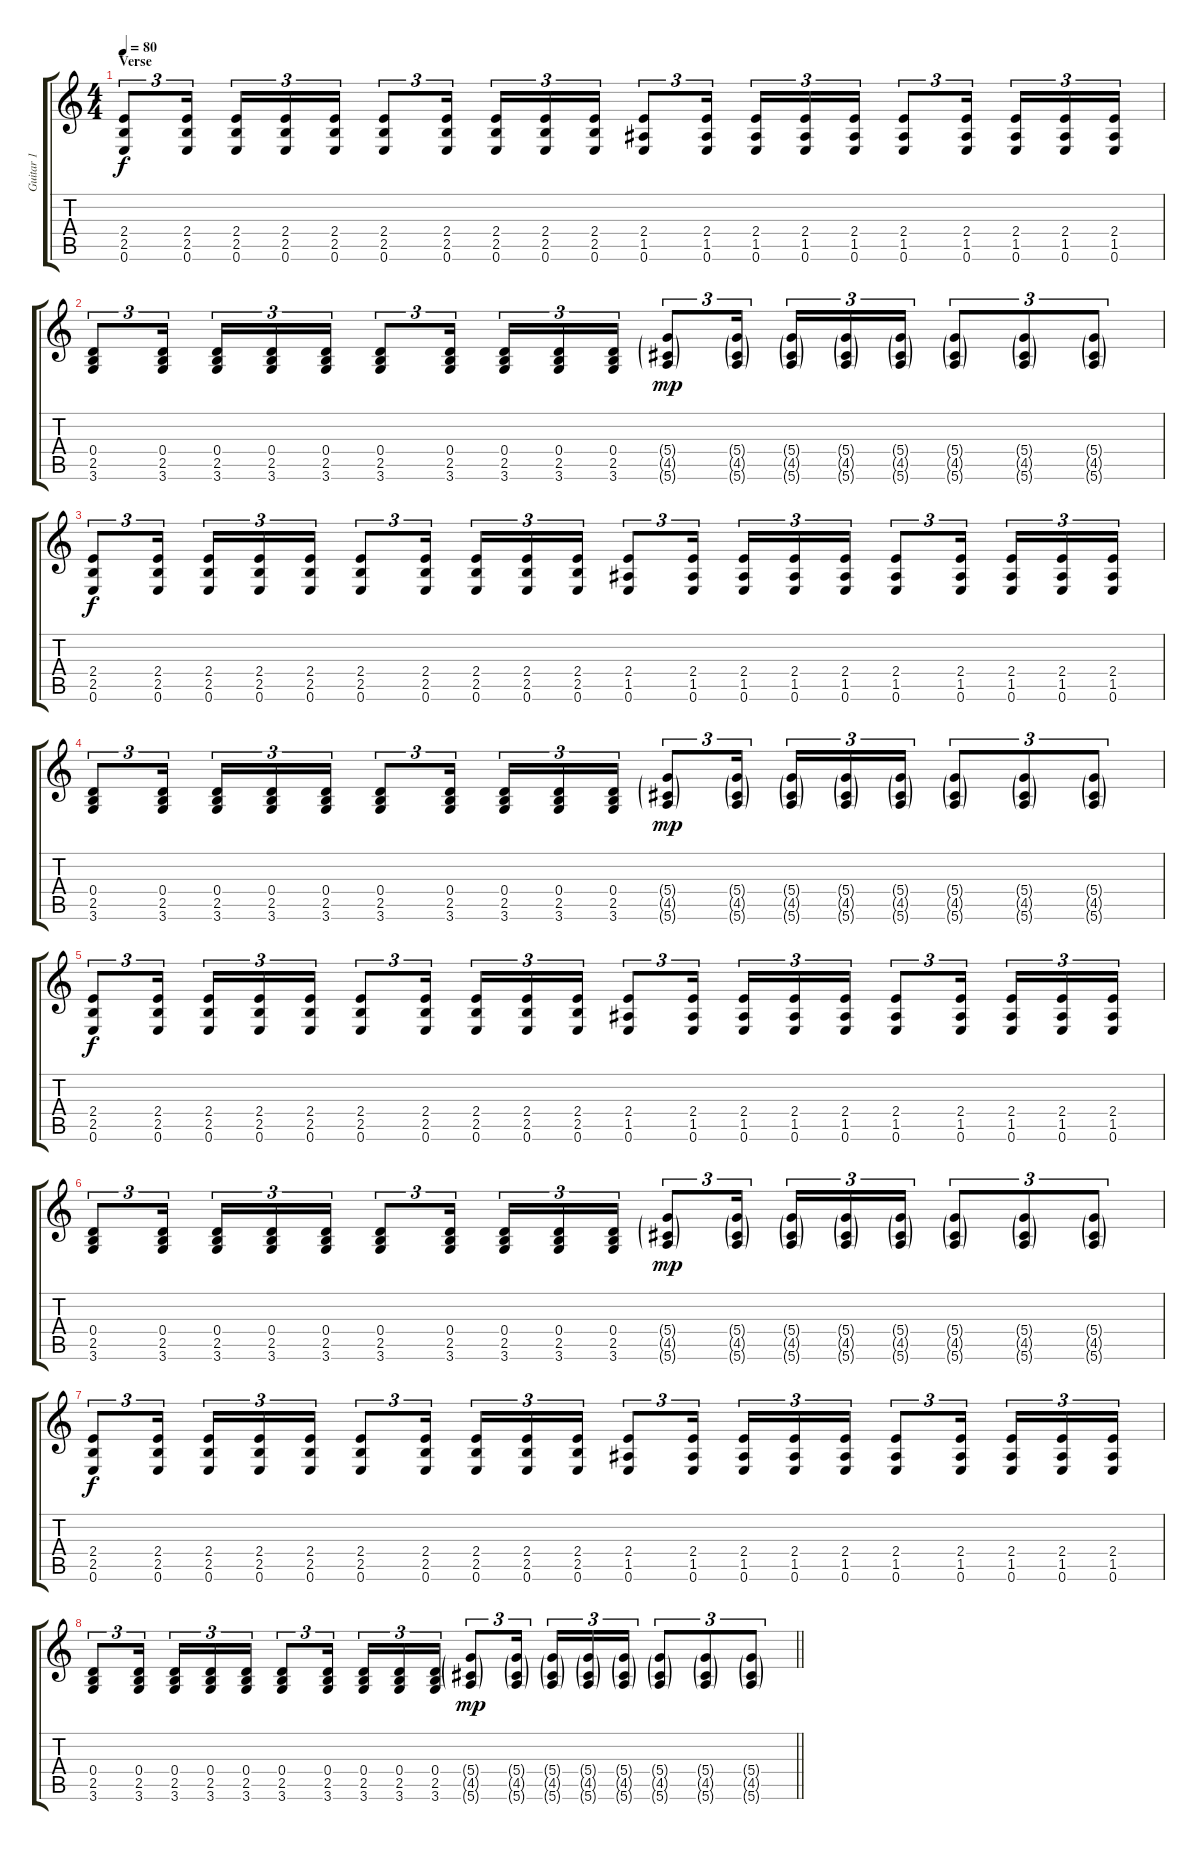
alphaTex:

\track ("Guitar 1" "Guitar 1") {instrument distortionguitar}
\staff {score tabs}
\tuning (E4 B3 G3 D3 A2 E2) {hide}
\ts (4 4)
\section ("" "Verse")
\tempo 80
\clef g2
\ks c
(2.4 2.5 0.6).8{tu (3 2) dy f volume 13} (2.4 2.5 0.6).16{tu (3 2) beam splitsecondary} (2.4 2.5 0.6).16{tu (3 2)} (2.4 2.5 0.6).16{tu (3 2)} (2.4 2.5 0.6).16{tu (3 2)} (2.4 2.5 0.6).8{tu (3 2)} (2.4 2.5 0.6).16{tu (3 2) beam splitsecondary} (2.4 2.5 0.6).16{tu (3 2)} (2.4 2.5 0.6).16{tu (3 2)} (2.4 2.5 0.6).16{tu (3 2)} (2.4 1.5 0.6).8{tu (3 2)} (2.4 1.5 0.6).16{tu (3 2) beam splitsecondary} (2.4 1.5 0.6).16{tu (3 2)} (2.4 1.5 0.6).16{tu (3 2)} (2.4 1.5 0.6).16{tu (3 2)} (2.4 1.5 0.6).8{tu (3 2)} (2.4 1.5 0.6).16{tu (3 2) beam splitsecondary} (2.4 1.5 0.6).16{tu (3 2)} (2.4 1.5 0.6).16{tu (3 2)} (2.4 1.5 0.6).16{tu (3 2)} |
(0.4 2.5 3.6).8{tu (3 2)} (0.4 2.5 3.6).16{tu (3 2) beam splitsecondary} (0.4 2.5 3.6).16{tu (3 2)} (0.4 2.5 3.6).16{tu (3 2)} (0.4 2.5 3.6).16{tu (3 2)} (0.4 2.5 3.6).8{tu (3 2)} (0.4 2.5 3.6).16{tu (3 2) beam splitsecondary} (0.4 2.5 3.6).16{tu (3 2)} (0.4 2.5 3.6).16{tu (3 2)} (0.4 2.5 3.6).16{tu (3 2)} (5.4{g} 4.5{g} 5.6{g}).8{tu (3 2) dy mp volume 16} (5.4{g} 4.5{g} 5.6{g}).16{tu (3 2) beam splitsecondary} (5.4{g} 4.5{g} 5.6{g}).16{tu (3 2)} (5.4{g} 4.5{g} 5.6{g}).16{tu (3 2)} (5.4{g} 4.5{g} 5.6{g}).16{tu (3 2)} (5.4{g} 4.5{g} 5.6{g}).8{tu (3 2)} (5.4{g} 4.5{g} 5.6{g}).8{tu (3 2)} (5.4{g} 4.5{g} 5.6{g}).8{tu (3 2)} |
(2.4 2.5 0.6).8{tu (3 2) dy f volume 13} (2.4 2.5 0.6).16{tu (3 2) beam splitsecondary} (2.4 2.5 0.6).16{tu (3 2)} (2.4 2.5 0.6).16{tu (3 2)} (2.4 2.5 0.6).16{tu (3 2)} (2.4 2.5 0.6).8{tu (3 2)} (2.4 2.5 0.6).16{tu (3 2) beam splitsecondary} (2.4 2.5 0.6).16{tu (3 2)} (2.4 2.5 0.6).16{tu (3 2)} (2.4 2.5 0.6).16{tu (3 2)} (2.4 1.5 0.6).8{tu (3 2)} (2.4 1.5 0.6).16{tu (3 2) beam splitsecondary} (2.4 1.5 0.6).16{tu (3 2)} (2.4 1.5 0.6).16{tu (3 2)} (2.4 1.5 0.6).16{tu (3 2)} (2.4 1.5 0.6).8{tu (3 2)} (2.4 1.5 0.6).16{tu (3 2) beam splitsecondary} (2.4 1.5 0.6).16{tu (3 2)} (2.4 1.5 0.6).16{tu (3 2)} (2.4 1.5 0.6).16{tu (3 2)} |
(0.4 2.5 3.6).8{tu (3 2)} (0.4 2.5 3.6).16{tu (3 2) beam splitsecondary} (0.4 2.5 3.6).16{tu (3 2)} (0.4 2.5 3.6).16{tu (3 2)} (0.4 2.5 3.6).16{tu (3 2)} (0.4 2.5 3.6).8{tu (3 2)} (0.4 2.5 3.6).16{tu (3 2) beam splitsecondary} (0.4 2.5 3.6).16{tu (3 2)} (0.4 2.5 3.6).16{tu (3 2)} (0.4 2.5 3.6).16{tu (3 2)} (5.4{g} 4.5{g} 5.6{g}).8{tu (3 2) dy mp volume 16} (5.4{g} 4.5{g} 5.6{g}).16{tu (3 2) beam splitsecondary} (5.4{g} 4.5{g} 5.6{g}).16{tu (3 2)} (5.4{g} 4.5{g} 5.6{g}).16{tu (3 2)} (5.4{g} 4.5{g} 5.6{g}).16{tu (3 2)} (5.4{g} 4.5{g} 5.6{g}).8{tu (3 2)} (5.4{g} 4.5{g} 5.6{g}).8{tu (3 2)} (5.4{g} 4.5{g} 5.6{g}).8{tu (3 2)} |
(2.4 2.5 0.6).8{tu (3 2) dy f volume 13} (2.4 2.5 0.6).16{tu (3 2) beam splitsecondary} (2.4 2.5 0.6).16{tu (3 2)} (2.4 2.5 0.6).16{tu (3 2)} (2.4 2.5 0.6).16{tu (3 2)} (2.4 2.5 0.6).8{tu (3 2)} (2.4 2.5 0.6).16{tu (3 2) beam splitsecondary} (2.4 2.5 0.6).16{tu (3 2)} (2.4 2.5 0.6).16{tu (3 2)} (2.4 2.5 0.6).16{tu (3 2)} (2.4 1.5 0.6).8{tu (3 2)} (2.4 1.5 0.6).16{tu (3 2) beam splitsecondary} (2.4 1.5 0.6).16{tu (3 2)} (2.4 1.5 0.6).16{tu (3 2)} (2.4 1.5 0.6).16{tu (3 2)} (2.4 1.5 0.6).8{tu (3 2)} (2.4 1.5 0.6).16{tu (3 2) beam splitsecondary} (2.4 1.5 0.6).16{tu (3 2)} (2.4 1.5 0.6).16{tu (3 2)} (2.4 1.5 0.6).16{tu (3 2)} |
(0.4 2.5 3.6).8{tu (3 2)} (0.4 2.5 3.6).16{tu (3 2) beam splitsecondary} (0.4 2.5 3.6).16{tu (3 2)} (0.4 2.5 3.6).16{tu (3 2)} (0.4 2.5 3.6).16{tu (3 2)} (0.4 2.5 3.6).8{tu (3 2)} (0.4 2.5 3.6).16{tu (3 2) beam splitsecondary} (0.4 2.5 3.6).16{tu (3 2)} (0.4 2.5 3.6).16{tu (3 2)} (0.4 2.5 3.6).16{tu (3 2)} (5.4{g} 4.5{g} 5.6{g}).8{tu (3 2) dy mp volume 16} (5.4{g} 4.5{g} 5.6{g}).16{tu (3 2) beam splitsecondary} (5.4{g} 4.5{g} 5.6{g}).16{tu (3 2)} (5.4{g} 4.5{g} 5.6{g}).16{tu (3 2)} (5.4{g} 4.5{g} 5.6{g}).16{tu (3 2)} (5.4{g} 4.5{g} 5.6{g}).8{tu (3 2)} (5.4{g} 4.5{g} 5.6{g}).8{tu (3 2)} (5.4{g} 4.5{g} 5.6{g}).8{tu (3 2)} |
(2.4 2.5 0.6).8{tu (3 2) dy f volume 13} (2.4 2.5 0.6).16{tu (3 2) beam splitsecondary} (2.4 2.5 0.6).16{tu (3 2)} (2.4 2.5 0.6).16{tu (3 2)} (2.4 2.5 0.6).16{tu (3 2)} (2.4 2.5 0.6).8{tu (3 2)} (2.4 2.5 0.6).16{tu (3 2) beam splitsecondary} (2.4 2.5 0.6).16{tu (3 2)} (2.4 2.5 0.6).16{tu (3 2)} (2.4 2.5 0.6).16{tu (3 2)} (2.4 1.5 0.6).8{tu (3 2)} (2.4 1.5 0.6).16{tu (3 2) beam splitsecondary} (2.4 1.5 0.6).16{tu (3 2)} (2.4 1.5 0.6).16{tu (3 2)} (2.4 1.5 0.6).16{tu (3 2)} (2.4 1.5 0.6).8{tu (3 2)} (2.4 1.5 0.6).16{tu (3 2) beam splitsecondary} (2.4 1.5 0.6).16{tu (3 2)} (2.4 1.5 0.6).16{tu (3 2)} (2.4 1.5 0.6).16{tu (3 2)} |
\barLineRight lightlight
(0.4 2.5 3.6).8{tu (3 2)} (0.4 2.5 3.6).16{tu (3 2) beam splitsecondary} (0.4 2.5 3.6).16{tu (3 2)} (0.4 2.5 3.6).16{tu (3 2)} (0.4 2.5 3.6).16{tu (3 2)} (0.4 2.5 3.6).8{tu (3 2)} (0.4 2.5 3.6).16{tu (3 2) beam splitsecondary} (0.4 2.5 3.6).16{tu (3 2)} (0.4 2.5 3.6).16{tu (3 2)} (0.4 2.5 3.6).16{tu (3 2)} (5.4{g} 4.5{g} 5.6{g}).8{tu (3 2) dy mp volume 16} (5.4{g} 4.5{g} 5.6{g}).16{tu (3 2) beam splitsecondary} (5.4{g} 4.5{g} 5.6{g}).16{tu (3 2)} (5.4{g} 4.5{g} 5.6{g}).16{tu (3 2)} (5.4{g} 4.5{g} 5.6{g}).16{tu (3 2)} (5.4{g} 4.5{g} 5.6{g}).8{tu (3 2)} (5.4{g} 4.5{g} 5.6{g}).8{tu (3 2)} (5.4{g} 4.5{g} 5.6{g}).8{tu (3 2)}
